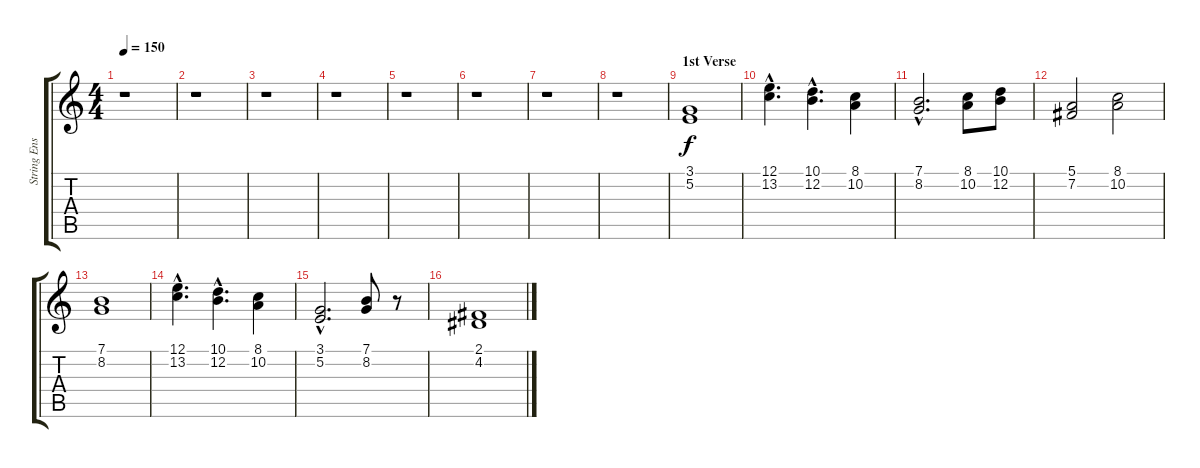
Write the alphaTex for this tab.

\track ("String Ensemble I" "String Ens") {instrument stringensemble1}
\staff {score tabs}
\tuning (E4 B3 G3 D3 A2 E2) {hide}
\ts (4 4)
\tempo 150
\clef g2
\ks c
r.1{dy f} |
r.1 |
r.1 |
r.1 |
r.1 |
r.1 |
r.1 |
r.1 |
\section ("" "1st Verse")
(3.1 5.2).1{volume 13} |
(12.1{hac} 13.2{hac}).4{d} (10.1{hac} 12.2{hac}).4{d} (8.1 10.2).4 |
(7.1{hac} 8.2{hac}).2{d} (8.1 10.2).8 (10.1 12.2).8 |
(5.1 7.2).2 (8.1 10.2).2 |
(7.1 8.2).1 |
(12.1{hac} 13.2{hac}).4{d} (10.1{hac} 12.2{hac}).4{d} (8.1 10.2).4 |
(3.1{hac} 5.2{hac}).2{d} (7.1 8.2).8 r.8 |
(2.1 4.2).1
